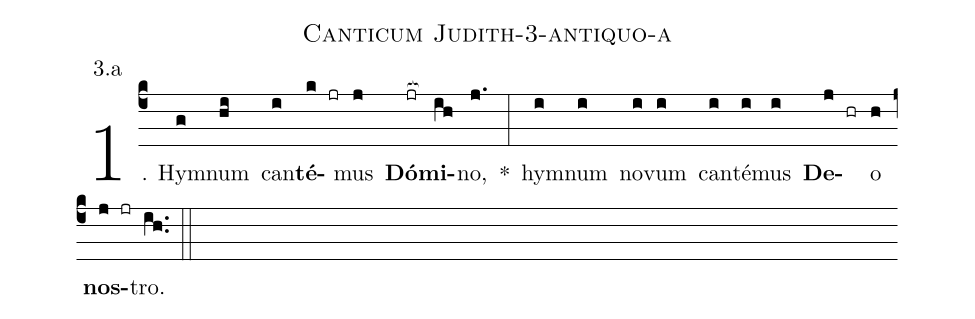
name: Canticum Judith-3-antiquo-a;
annotation: 3.a;
%%
(c4)1. Hym(g)num(hi) can(i)<b>té</b>(k jr)mus(j) <b>Dó</b>(jr[ocb:1{])<b>mi</b>(ih[ocb:0}])no,(j.) *(:) hym(i)num(i) no(i)vum(i) can(i)té(i)mus(i) <b>De</b>(j hr)o(h) <b>nos</b>(j jr)tro.(ih..) (::)
